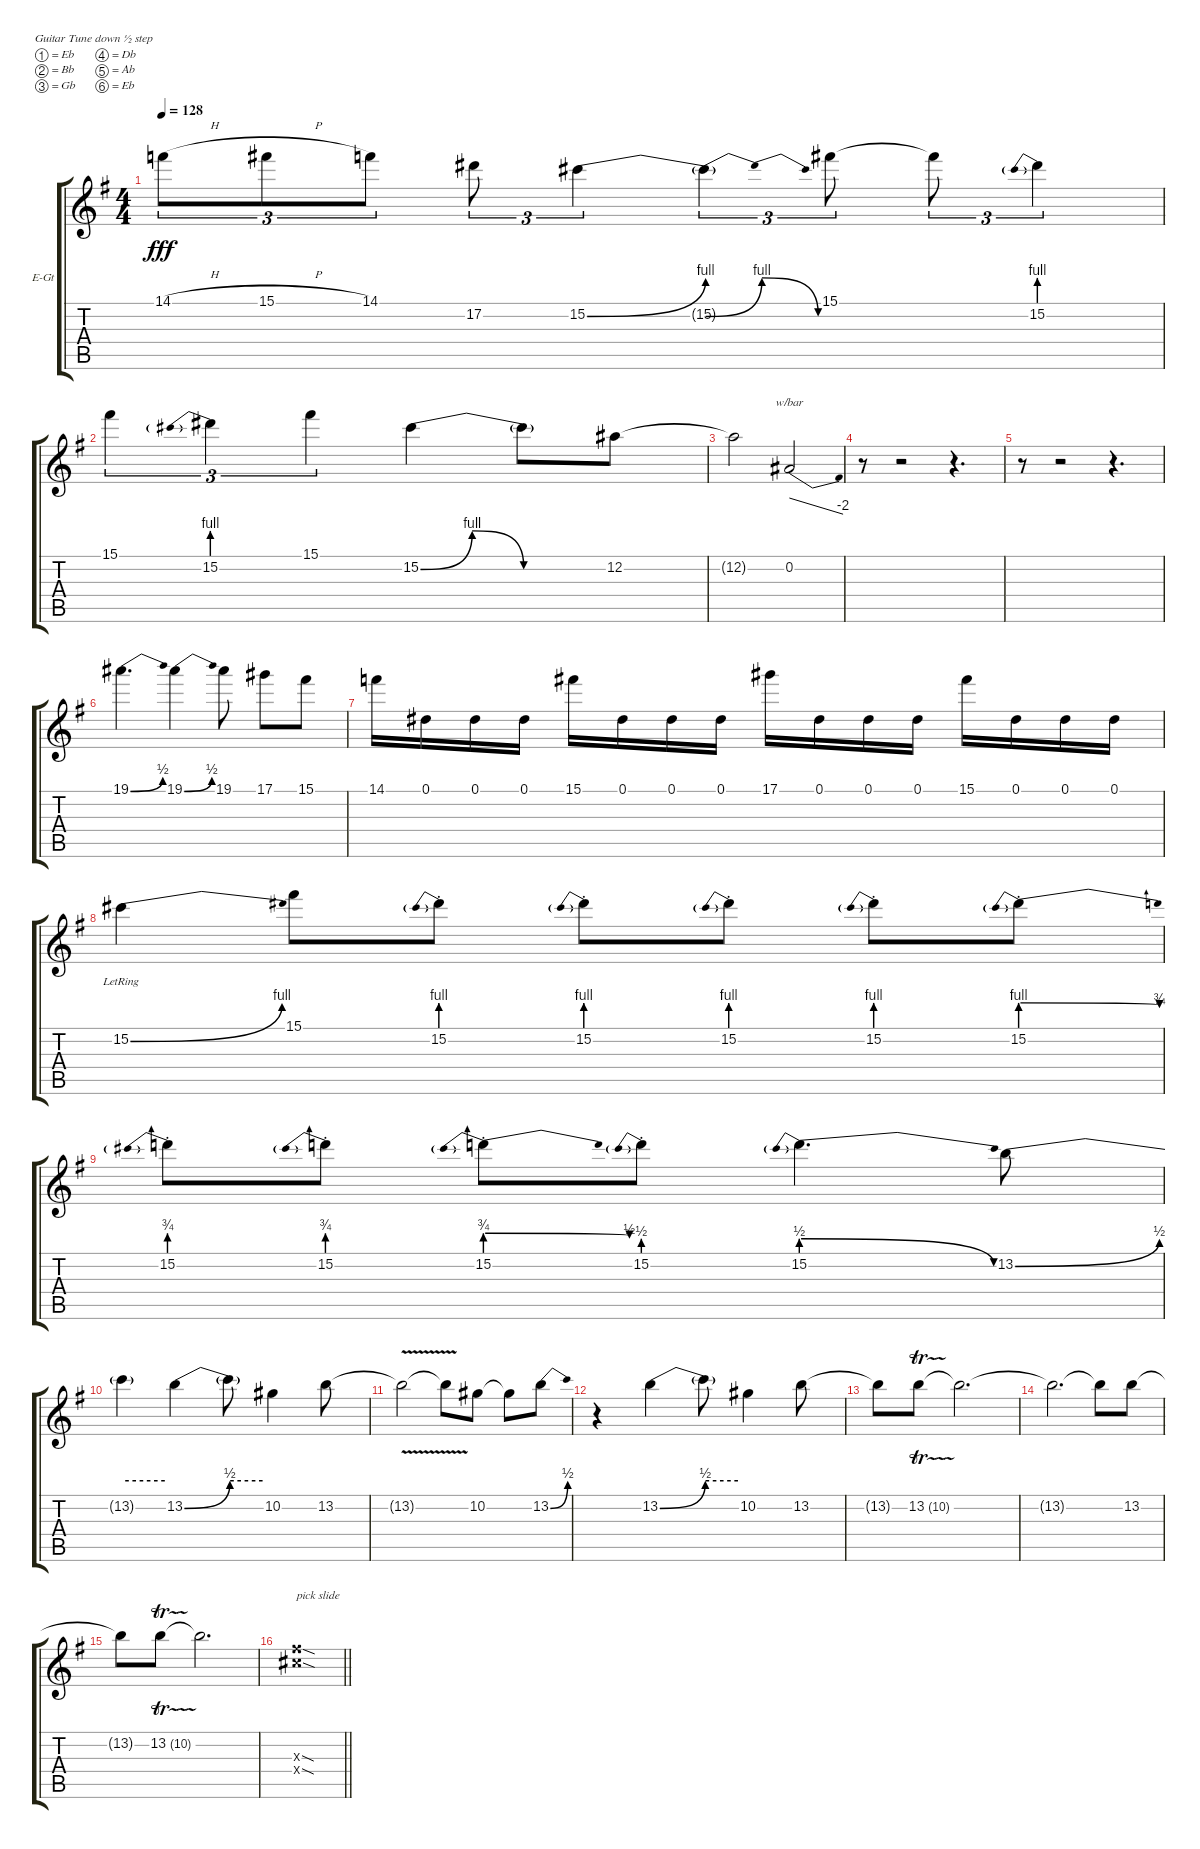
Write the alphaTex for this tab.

\bracketExtendMode groupsimilarinstruments
\firstSystemTrackNameOrientation horizontal
\otherSystemsTrackNameOrientation horizontal
\track ("Гитара 1" "E-Gt") {instrument distortionguitar}
\staff {score tabs}
\tuning (Eb4 Bb3 Gb3 Db3 Ab2 Eb2)
\ts (4 4)
\tempo 128
\clef g2
\ks eminor
14.1{h}.8{tu (3 2) dy fff} 15.1{h}.8{tu (3 2)} 14.1.8{tu (3 2)} 17.2.8{tu (3 2)} 15.2{be (bend 0 0 60 4)}.4{tu (3 2)} 15.2{be (bendrelease 0 0 30 4 30 4 60 0) t}.4{tu (3 2)} 15.1.8{tu (3 2)} 15.1{t}.8{tu (3 2)} 15.2{be (prebend 0 4 60 4)}.4{tu (3 2)} |
15.1.4{tu (3 2)} 15.2{be (prebend 0 4 60 4)}.4{tu (3 2)} 15.1.4{tu (3 2)} 15.2{be (bendrelease 0 0 30 4 30 4 60 0)}.4 15.2{be (hold 0 0 60 0) t}.8 12.2.8 |
12.2{t}.2 0.2.2{tbe (dive default 0 0 60 -8)} |
r.8 r.2 r.4{d} |
r.8 r.2 r.4{d} |
19.1{be (bend 0 0 60 2)}.4{d} 19.1{be (bend 0 0 60 2)}.4 19.1.8 17.1.8 15.1.8 |
14.1.16 0.1.16 0.1.16 0.1.16 15.1.16 0.1.16 0.1.16 0.1.16 17.1.16 0.1.16 0.1.16 0.1.16 15.1.16 0.1.16 0.1.16 0.1.16 |
15.2{be (bend 0 0 60 4) lr}.4 15.1.8 15.2{be (prebend 0 4 60 4) st}.8 15.2{be (prebend 0 4 60 4) st}.8 15.2{be (prebend 0 4 60 4) st}.8 15.2{be (prebend 0 4 60 4) st}.8 15.2{be (prebendrelease 0 4 60 3) st}.8 |
15.2{be (prebend 0 3 60 3) st}.8 15.2{be (prebend 0 3 60 3) st}.8 15.2{be (prebendrelease 0 3 60 2) st}.8 15.2{be (prebend 0 2 60 2) st}.8 15.2{be (prebendrelease 0 2 60 0)}.4{d} 13.2{be (bend 0 0 60 2)}.8 |
13.2{be (hold 0 2 60 2) t}.4 13.2{be (bend 0 0 60 2)}.4 13.2{be (hold 0 2 60 2) t}.8 10.2.4 13.2.8 |
13.2{v t}.2 13.2{v t}.8 10.2.8 10.2{t}.8 13.2{be (bend 0 0 60 2)}.8 |
r.4 13.2{be (bend 0 0 60 2)}.4 13.2{be (hold 0 2 60 2) t}.8 10.2.4 13.2.8 |
13.2{t}.8 13.2{tr (10 16)}.8 13.2{t}.2{d} |
13.2{t}.2{d} 13.2{t}.8 13.2.8 |
13.2{t}.8 13.2{tr (10 16)}.8 13.2{t}.2{d} |
\barLineRight lightlight
(12.3{sod x} 12.4{sod x}).1{txt "pick slide"}
